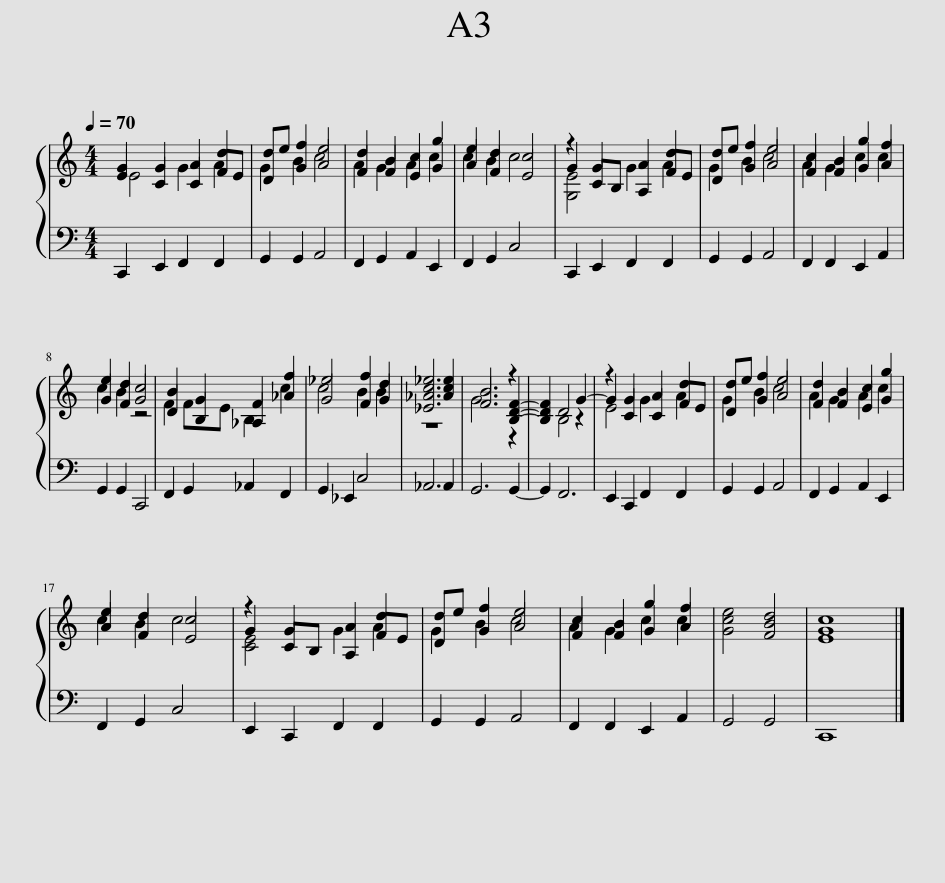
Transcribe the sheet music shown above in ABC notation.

X:1
%%score { ( 1 2 3 ) | 4 }
L:1/8
Q:1/4=70
M:4/4
I:linebreak $
K:C
V:1 treble
V:2 treble
V:3 treble
V:4 bass
V:1
 G2 G2 A2 d2 | de f2 e4 | d2 B2 c2 g2 | e2 d2 c4 | G2 G2 A2 d2 | %5
 de f2 e4 | c2 B2 g2 f2 |$ e2 d2 c4 | B2 G2 F2 f2 | _e4 f2 d2 | %10
 [_E_Ac_e]6 [Ace]2 | B6 [B,DF]2- | [B,DF]2 D4 G2- | G2 G2 A2 d2 | de f2 e4 | %15
 d2 B2 c2 g2 |$ e2 d2 c4 | G2 G2 A2 d2 | de f2 e4 | c2 B2 g2 f2 | %20
 [Gce]4 [FBd]4 | [EGc]8 |] %22
V:2
 E4 G2 A2 | G2 B2 c4 | A2 G2 A2 c2 | c2 B2 c4 | [G,E]4 G2 A2 | %5
 G2 B2 c4 | A2 G2 c2 c2 |$ c2 B2 z4 | F2 FE B,2 c2 | c4 B2 B2 | %10
 z8 | G6 z2 | x2 B,4 z2 | E4 G2 A2 | G2 B2 c4 | %15
 A2 G2 A2 c2 |$ c2 B2 c4 | [CE]4 G2 A2 | G2 B2 c4 | A2 G2 c2 c2 | %20
 x8 | x8 |] %22
V:3
 E2 C2 C2 FE | D2 G2 A4 | F2 F2 E2 G2 | A2 F2 E4 | z2 CB, A,2 FE | %5
 D2 G2 A4 | F2 F2 G2 A2 |$ G2 F2 G4 | D2 B,2 _A,2 _A2 | G4 F2 G2 | %10
 x8 | F6 z2 | x8 | z2 C2 C2 FE | D2 G2 A4 | %15
 F2 F2 E2 G2 |$ A2 F2 E4 | z2 CB, A,2 FE | D2 G2 A4 | F2 F2 G2 A2 | %20
 x8 | x8 |] %22
V:4
 C,,2 E,,2 F,,2 F,,2 | G,,2 G,,2 A,,4 | F,,2 G,,2 A,,2 E,,2 | F,,2 G,,2 C,4 | C,,2 E,,2 F,,2 F,,2 | %5
 G,,2 G,,2 A,,4 | F,,2 F,,2 E,,2 A,,2 |$ G,,2 G,,2 C,,4 | F,,2 G,,2 _A,,2 F,,2 | G,,2 _E,,2 C,4 | %10
 _A,,6 A,,2 | G,,6 G,,2- | G,,2 F,,6 | E,,2 C,,2 F,,2 F,,2 | G,,2 G,,2 A,,4 | %15
 F,,2 G,,2 A,,2 E,,2 |$ F,,2 G,,2 C,4 | E,,2 C,,2 F,,2 F,,2 | G,,2 G,,2 A,,4 | F,,2 F,,2 E,,2 A,,2 | %20
 G,,4 G,,4 | C,,8 |] %22
